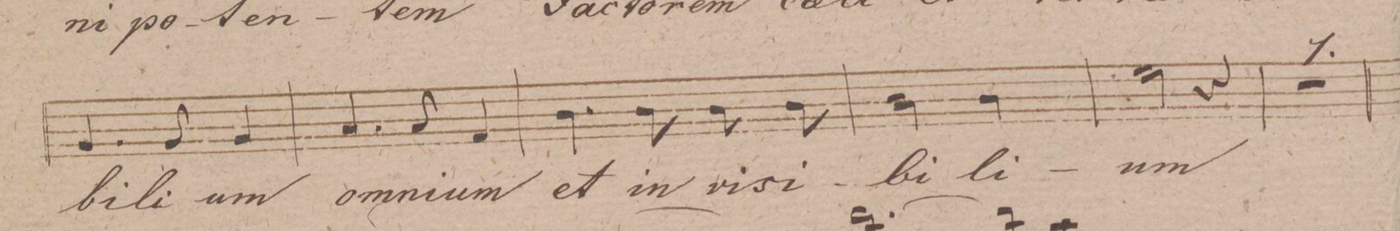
**kern	**text	**dynam
*I"Baſso.	*	*
*clefF4	*	*
*k[f#]	*	*
*M3/4	*	*
4.BB/	-bi-	.
8BB/	-li-	.
4BB/	-um	.
=22	=22	=22
4.C/	om-	.
8C/	-ni-	.
4AA/	-um	.
=23	=23	=23
*4\right	*	*
4.D\	et	.
*8\right	*	*
8D\	in-	.
8D\	-vi-	.
8D\	-si-	.
=24	=24	=24
2D\	-bi-	.
4D\	-li-	.
=25	=25	=25
2G\	-um,	.
4r	.	.
=26	=26	=26
2.r	.	.
=27	=27	=27
*-	*-	*-
